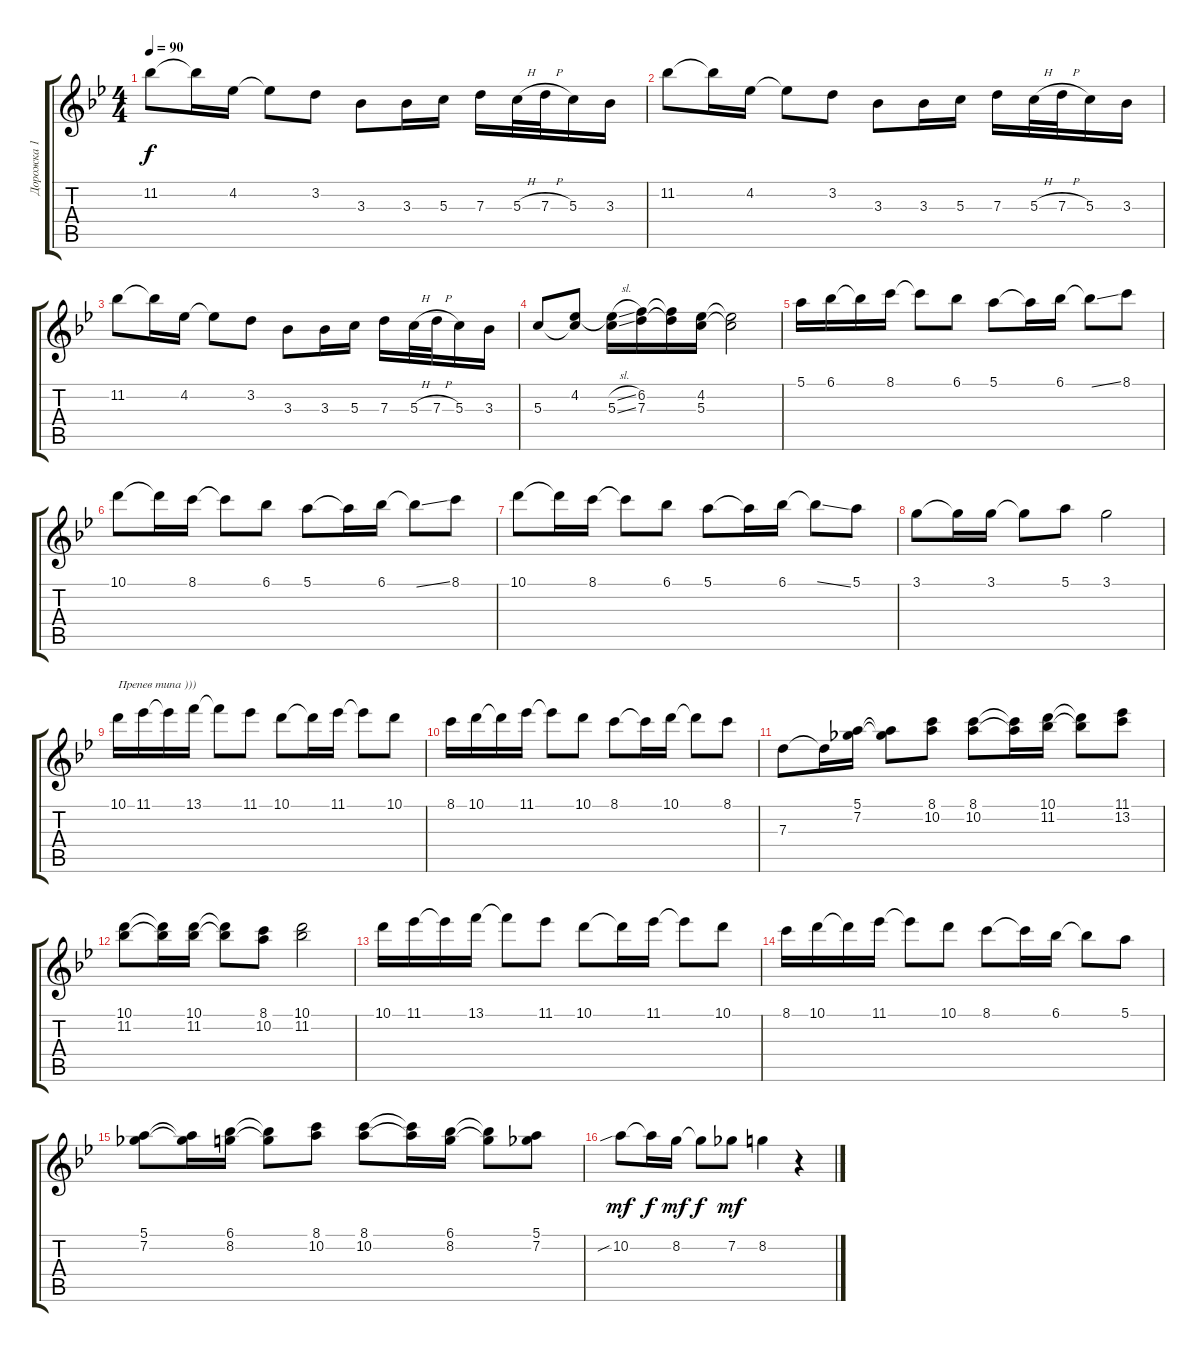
\track ("Дорожка 1" "Дорожка 1") {instrument acousticguitarsteel}
\staff {score tabs}
\tuning (E4 B3 G3 D3 A2 E2) {hide}
\ts (4 4)
\tempo 90
\clef g2
\ks bb
11.2.8{dy f} 11.2{t}.16 4.2.16 4.2{t}.8 3.2.8 3.3.8 3.3.16 5.3.16 7.3.16 5.3{h}.32 7.3{h}.32 5.3.16 3.3.16 |
11.2.8 11.2{t}.16 4.2.16 4.2{t}.8 3.2.8 3.3.8 3.3.16 5.3.16 7.3.16 5.3{h}.32 7.3{h}.32 5.3.16 3.3.16 |
11.2.8 11.2{t}.16 4.2.16 4.2{t}.8 3.2.8 3.3.8 3.3.16 5.3.16 7.3.16 5.3{h}.32 7.3{h}.32 5.3.16 3.3.16 |
5.3.8{beam Up} (4.2 5.3{t}).8{beam Up} (4.2{sl t} 5.3{ss}).16 (6.2 7.3).16 (6.2{t} 7.3{t}).16 (4.2 5.3).16 (4.2{t} 5.3{t}).2 |
5.1.16 6.1.16 6.1{t}.16 8.1.16 8.1{t}.8 6.1.8 5.1.8 5.1{t}.16 6.1.16 6.1{ss t}.8 8.1.8 |
10.1.8 10.1{t}.16 8.1.16 8.1{t}.8 6.1.8 5.1.8 5.1{t}.16 6.1.16 6.1{ss t}.8 8.1.8 |
10.1.8 10.1{t}.16 8.1.16 8.1{t}.8 6.1.8 5.1.8 5.1{t}.16 6.1.16 6.1{ss t}.8 5.1.8 |
3.1.8 3.1{t}.16 3.1.16 3.1{t}.8 5.1.8 3.1.2 |
10.1.16{txt "Препев типа )))"} 11.1.16 11.1{t}.16 13.1.16 13.1{t}.8 11.1.8 10.1.8 10.1{t}.16 11.1.16 11.1{t}.8 10.1.8 |
8.1.16 10.1.16 10.1{t}.16 11.1.16 11.1{t}.8 10.1.8 8.1.8 8.1{t}.16 10.1.16 10.1{t}.8 8.1.8 |
7.3.8 7.3{t}.16 (5.1 7.2).16 (5.1{t} 7.2{t}).8 (8.1 10.2).8 (8.1 10.2).8 (8.1{t} 10.2{t}).16 (10.1 11.2).16 (10.1{t} 11.2{t}).8 (11.1 13.2).8 |
(10.1 11.2).8 (10.1{t} 11.2{t}).16 (10.1 11.2).16 (10.1{t} 11.2{t}).8 (8.1 10.2).8 (10.1 11.2).2 |
10.1.16 11.1.16 11.1{t}.16 13.1.16 13.1{t}.8 11.1.8 10.1.8 10.1{t}.16 11.1.16 11.1{t}.8 10.1.8 |
8.1.16 10.1.16 10.1{t}.16 11.1.16 11.1{t}.8 10.1.8 8.1.8 8.1{t}.16 6.1.16 6.1{t}.8 5.1.8 |
(5.1 7.2).8 (5.1{t} 7.2{t}).16 (6.1 8.2).16 (6.1{t} 8.2{t}).8 (8.1 10.2).8 (8.1 10.2).8 (8.1{t} 10.2{t}).16 (6.1 8.2).16 (6.1{t} 8.2{t}).8 (5.1 7.2).8 |
10.2{sib}.8{dy mf} 10.2{t}.16{dy f} 8.2.16{dy mf} 8.2{t}.8{dy f} 7.2.8{dy mf} 8.2.4 r.4
